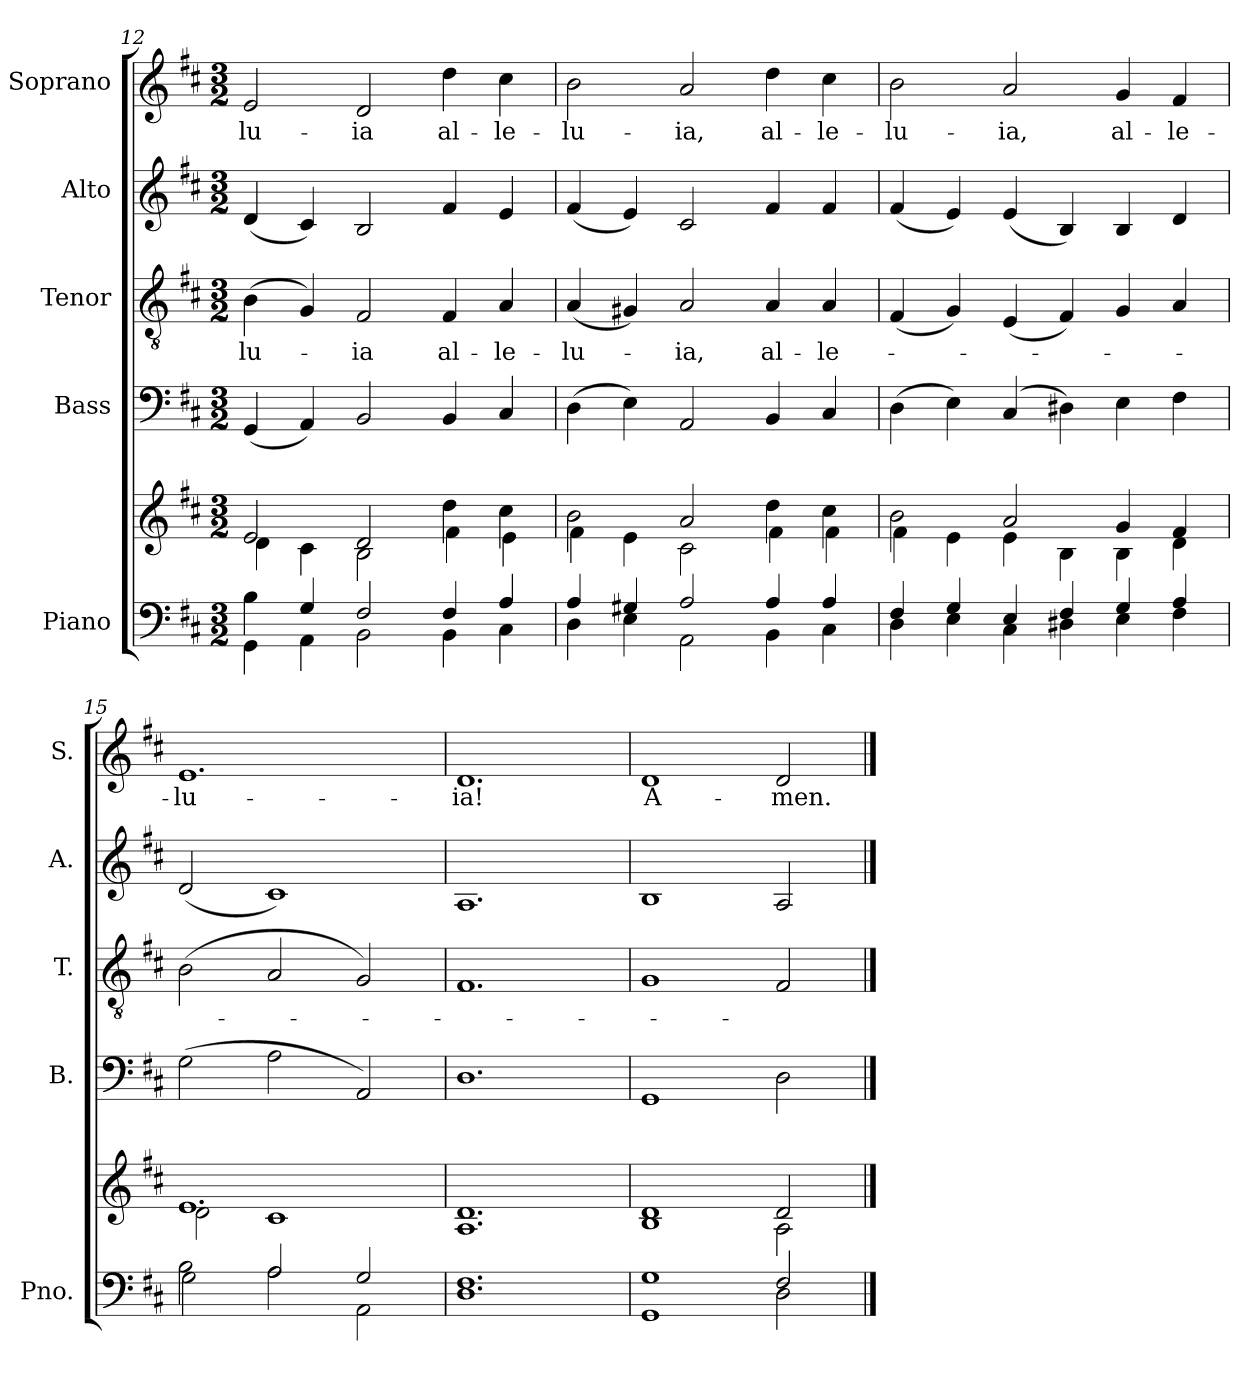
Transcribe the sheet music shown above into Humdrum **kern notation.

**kern	**kern	**kern	**kern	**text	**kern	**kern	**text
*part5	*part5	*part4	*part3	*part3	*part2	*part1	*part1
*staff6	*staff5	*staff4	*staff3	*staff3	*staff2	*staff1	*staff1
*I"Piano	*	*I"Bass	*I"Tenor	*	*I"Alto	*I"Soprano	*
*I'Pno.	*	*I'B.	*I'T.	*	*I'A.	*I'S.	*
*clefF4	*clefG2	*clefF4	*clefGv2	*	*clefG2	*clefG2	*
*k[f#c#]	*k[f#c#]	*k[f#c#]	*k[f#c#]	*	*k[f#c#]	*k[f#c#]	*
*D:	*D:	*D:	*D:	*	*D:	*D:	*
*M3/2	*M3/2	*M3/2	*M3/2	*	*M3/2	*M3/2	*
=12	=12	=12	=12	=12	=12	=12	=12
*^	*^	*	*	*	*	*	*
!	!	!	!	!	!	!LO:LY:b	!	!	!LO:LY:b
4B\	4GG\	2e/	4d\	(<4GG/	(>4B\	-lu-	(<4d/	2e/	-lu-
4G/	4AA\	.	4c#\	4AA/)	4G/)	.	4c#/)	.	.
!	!	!	!	!	!	!LO:LY:b	!	!	!LO:LY:b
2F#/	2BB\	2d/	2B\	2BB/	2F#/	-ia	2B/	2d/	-ia
!	!	!	!	!	!	!LO:LY:b	!	!	!LO:LY:b
4F#/	4BB\	4dd\	4f#\	4BB/	4F#/	al-	4f#/	4dd\	al-
!	!	!	!	!	!	!LO:LY:b	!	!	!LO:LY:b
4A/	4C#\	4cc#\	4e\	4C#/	4A/	-le-	4e/	4cc#\	-le-
=13	=13	=13	=13	=13	=13	=13	=13	=13	=13
!	!	!	!	!	!	!LO:LY:b	!	!	!LO:LY:b
4A/	4D\	2b\	4f#\	(>4D\	(<4A/	-lu-	(<4f#/	2b\	-lu-
4G#X/	4E\	.	4e\	4E\)	4G#X/)	.	4e/)	.	.
!	!	!	!	!	!	!LO:LY:b	!	!	!LO:LY:b
2A/	2AA\	2a/	2c#\	2AA/	2A/	-ia,	2c#/	2a/	-ia,
!	!	!	!	!	!	!LO:LY:b	!	!	!LO:LY:b
4A/	4BB\	4dd\	4f#\	4BB/	4A/	al-	4f#/	4dd\	al-
!	!	!	!	!	!	!LO:LY:b	!	!	!LO:LY:b
4A/	4C#\	4cc#\	4f#\	4C#/	4A/	-le-	4f#/	4cc#\	-le-
!!LO:LB:g=z
=14	=14	=14	=14	=14	=14	=14	=14	=14	=14
!	!	!	!	!	!	!	!	!	!LO:LY:b
4F#/	4D\	2b\	4f#\	(>4D\	(<4F#/	.	(<4f#/	2b\	-lu-
4G/	4E\	.	4e\	4E\)	4G/)	.	4e/)	.	.
!	!	!	!	!	!	!	!	!	!LO:LY:b
4E/	4C#\	2a/	4e\	(>4C#/	(<4E/	.	(<4e/	2a/	-ia,
4F#/	4D#X\	.	4B\	4D#X\)	4F#/)	.	4B/)	.	.
!	!	!	!	!	!	!	!	!	!LO:LY:b
4G/	4E\	4g/	4B\	4E\	4G/	.	4B/	4g/	al-
!	!	!	!	!	!	!	!	!	!LO:LY:b
4A/	4F#\	4f#/	4d\	4F#\	4A/	.	4d/	4f#/	-le-
=15	=15	=15	=15	=15	=15	=15	=15	=15	=15
!	!	!	!	!	!	!	!	!	!LO:LY:b
2B\	2G\	1.e	2d\	(>2G\	(>2B\	.	(<2d/	1.e	-lu-
2A/	2A\	.	1c#	2A\	2A/	.	1c#)	.	.
2G/	2AA\	.	.	2AA/)	2G/)	.	.	.	.
*	*	*v	*v	*	*	*	*	*	*
=16	=16	=16	=16	=16	=16	=16	=16	=16
!	!	!	!	!	!	!	!	!LO:LY:b
*v	*v	*	*	*	*	*	*	*
1.D 1.F#	1.A 1.d	1.D	1.F#	.	1.A	1.d	-ia!
=17	=17	=17	=17	=17	=17	=17	=17
*^	*^	*	*	*	*	*	*
!	!	!	!	!	!	!	!	!	!LO:LY:b
1G	1GG	1d	1B	1GG	1G	.	1B	1d	A-
!	!	!	!	!	!	!	!	!	!LO:LY:b
2F#/	2D\	2d/	2A\	2D\	2F#/	.	2A/	2d/	-men.
*v	*v	*	*	*	*	*	*	*	*
*	*v	*v	*	*	*	*	*	*
==	==	==	==	==	==	==	==
*-	*-	*-	*-	*-	*-	*-	*-
